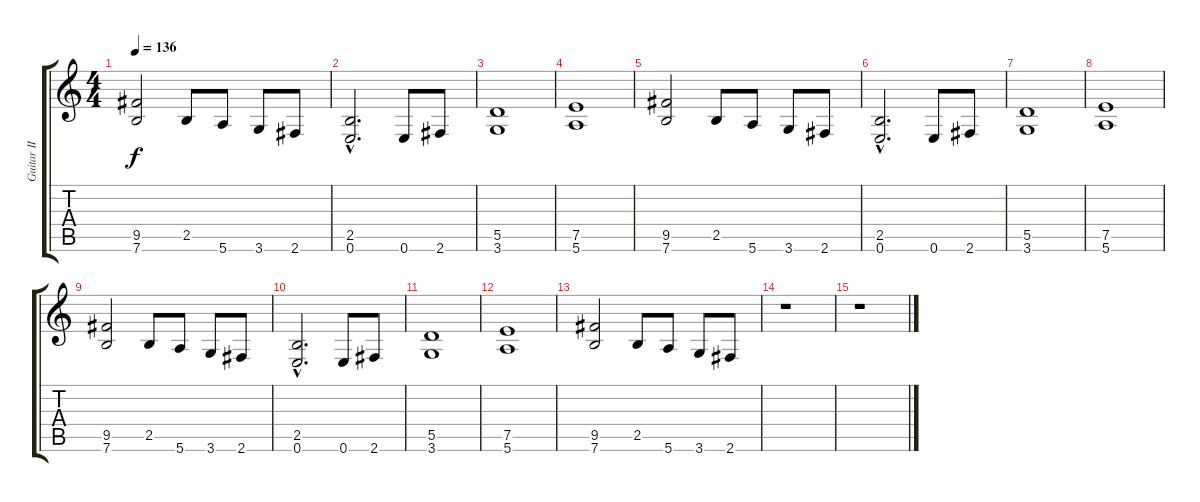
\track ("Guitar II" "Guitar II") {instrument distortionguitar}
\staff {score tabs}
\tuning (E4 B3 G3 D3 A2 E2) {hide}
\ts (4 4)
\tempo 136
\clef g2
\ks c
(9.5 7.6).2{dy f} 2.5.8 5.6.8 3.6.8 2.6.8 |
(2.5{hac} 0.6{hac}).2{d} 0.6.8 2.6.8 |
(5.5 3.6).1 |
(7.5 5.6).1 |
(9.5 7.6).2 2.5.8 5.6.8 3.6.8 2.6.8 |
(2.5{hac} 0.6{hac}).2{d} 0.6.8 2.6.8 |
(5.5 3.6).1 |
(7.5 5.6).1 |
(9.5 7.6).2 2.5.8 5.6.8 3.6.8 2.6.8 |
(2.5{hac} 0.6{hac}).2{d} 0.6.8 2.6.8 |
(5.5 3.6).1 |
(7.5 5.6).1 |
(9.5 7.6).2 2.5.8 5.6.8 3.6.8 2.6.8 |
r.1 |
r.1
